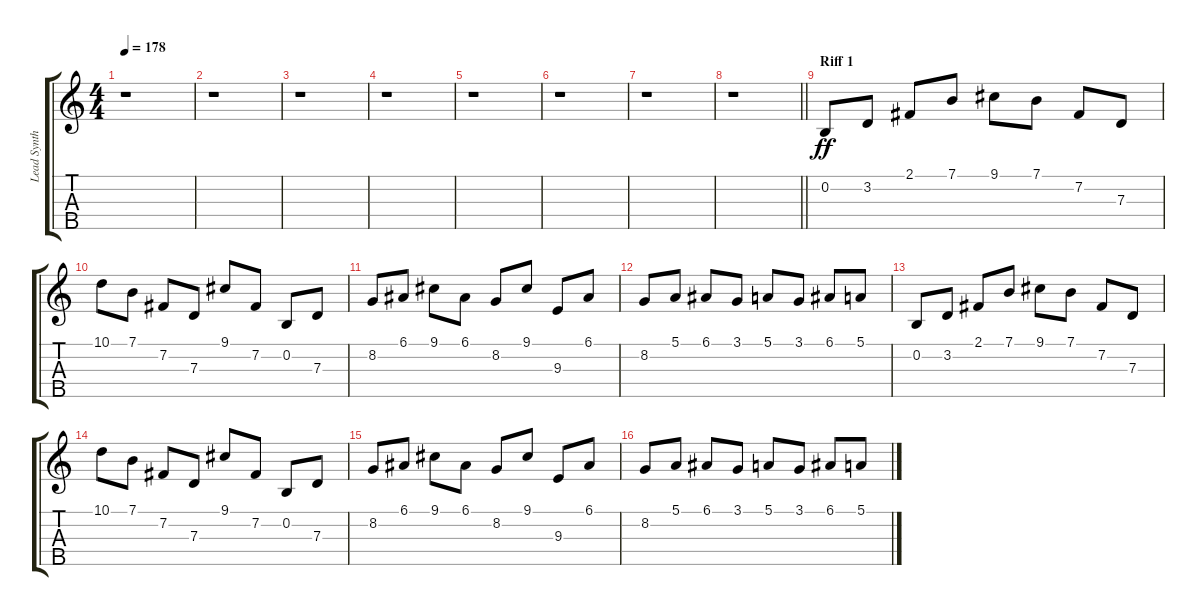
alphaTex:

\track ("Lead Synth" "Lead Synth") {instrument lead2sawtooth}
\staff {score tabs}
\tuning (E4 B3 G3 D3 A2) {hide}
\ts (4 4)
\tempo 178
\clef g2
\ks c
r.1{dy ff} |
r.1 |
r.1 |
r.1 |
r.1 |
r.1 |
r.1 |
\barLineRight lightlight
r.1 |
\section ("" "Riff 1")
0.2.8 3.2.8 2.1.8 7.1.8 9.1.8 7.1.8 7.2.8 7.3.8 |
10.1.8 7.1.8 7.2.8 7.3.8 9.1.8 7.2.8 0.2.8 7.3.8 |
8.2.8 6.1.8 9.1.8 6.1.8 8.2.8 9.1.8 9.3.8 6.1.8 |
8.2.8 5.1.8 6.1.8 3.1.8 5.1.8 3.1.8 6.1.8 5.1.8 |
0.2.8 3.2.8 2.1.8 7.1.8 9.1.8 7.1.8 7.2.8 7.3.8 |
10.1.8 7.1.8 7.2.8 7.3.8 9.1.8 7.2.8 0.2.8 7.3.8 |
8.2.8 6.1.8 9.1.8 6.1.8 8.2.8 9.1.8 9.3.8 6.1.8 |
8.2.8 5.1.8 6.1.8 3.1.8 5.1.8 3.1.8 6.1.8 5.1.8
